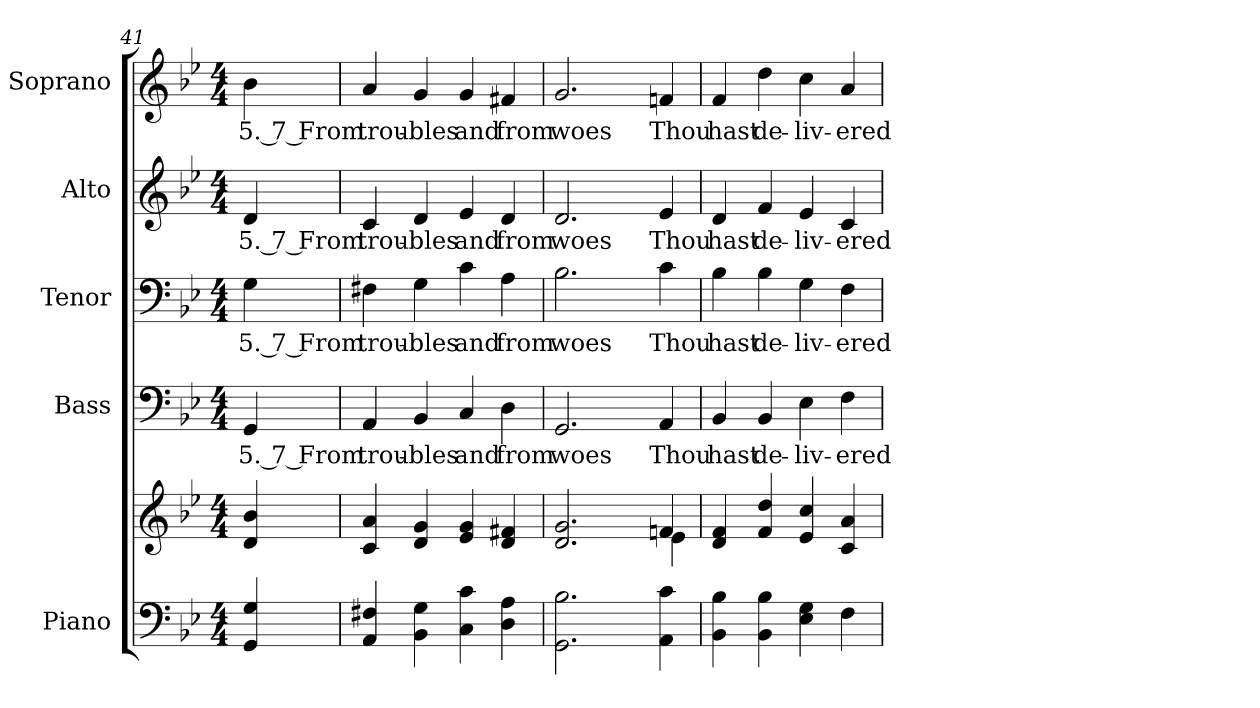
**kern	**kern	**kern	**text	**kern	**text	**kern	**text	**kern	**text
*part5	*part5	*part4	*part4	*part3	*part3	*part2	*part2	*part1	*part1
*staff6	*staff5	*staff4	*staff4	*staff3	*staff3	*staff2	*staff2	*staff1	*staff1
*I"Piano	*	*I"Bass	*	*I"Tenor	*	*I"Alto	*	*I"Soprano	*
*I'Pno.	*	*I'B.	*	*I'T.	*	*I'A.	*	*I'S.	*
!!LO:PB:g=z
*clefF4	*clefG2	*clefF4	*	*clefF4	*	*clefG2	*	*clefG2	*
*k[b-e-]	*k[b-e-]	*k[b-e-]	*	*k[b-e-]	*	*k[b-e-]	*	*k[b-e-]	*
*B-:	*B-:	*B-:	*	*B-:	*	*B-:	*	*B-:	*
*M4/4	*M4/4	*M4/4	*	*M4/4	*	*M4/4	*	*M4/4	*
=41	=41	=41	=41	=41	=41	=41	=41	=41	=41
!	!	!	!LO:LY:b:color=#000000	!	!	!	!	!	!
!	!	!	!	!	!LO:LY:b:color=#000000	!	!	!	!
!	!	!	!	!	!	!	!LO:LY:b:color=#000000	!	!
!	!	!	!	!	!	!	!	!	!LO:LY:b:color=#000000
4GGi/ 4Gi	4di/ 4b-i	4GGi/	5. 7 From	4Gi\	5. 7 From	4di/	5. 7 From	4b-i\	5. 7 From
=42	=42	=42	=42	=42	=42	=42	=42	=42	=42
!	!	!	!LO:LY:b:color=#000000	!	!	!	!	!	!
!	!	!	!	!	!LO:LY:b:color=#000000	!	!	!	!
!	!	!	!	!	!	!	!LO:LY:b:color=#000000	!	!
!	!	!	!	!	!	!	!	!	!LO:LY:b:color=#000000
4AAi/ 4F#Xi	4ci/ 4ai	4AAi/	trou-	4F#Xi\	trou-	4ci/	trou-	4ai/	trou-
!	!	!	!LO:LY:b:color=#000000	!	!	!	!	!	!
!	!	!	!	!	!LO:LY:b:color=#000000	!	!	!	!
!	!	!	!	!	!	!	!LO:LY:b:color=#000000	!	!
!	!	!	!	!	!	!	!	!	!LO:LY:b:color=#000000
4BB-i\ 4Gi	4di/ 4gi	4BB-i/	-bles	4Gi\	-bles	4di/	-bles	4gi/	-bles
!	!	!	!LO:LY:b:color=#000000	!	!	!	!	!	!
!	!	!	!	!	!LO:LY:b:color=#000000	!	!	!	!
!	!	!	!	!	!	!	!LO:LY:b:color=#000000	!	!
!	!	!	!	!	!	!	!	!	!LO:LY:b:color=#000000
4Ci\ 4ci	4e-i/ 4gi	4Ci/	and	4ci\	and	4e-i/	and	4gi/	and
!	!	!	!LO:LY:b:color=#000000	!	!	!	!	!	!
!	!	!	!	!	!LO:LY:b:color=#000000	!	!	!	!
!	!	!	!	!	!	!	!LO:LY:b:color=#000000	!	!
!	!	!	!	!	!	!	!	!	!LO:LY:b:color=#000000
4Di\ 4Ai	4di/ 4f#Xi	4Di\	from	4Ai\	from	4di/	from	4f#Xi/	from
=43	=43	=43	=43	=43	=43	=43	=43	=43	=43
*	*^	*	*	*	*	*	*	*	*
!	!	!	!	!LO:LY:b:color=#000000	!	!	!	!	!	!
!	!	!	!	!	!	!LO:LY:b:color=#000000	!	!	!	!
!	!	!	!	!	!	!	!	!LO:LY:b:color=#000000	!	!
!	!	!	!	!	!	!	!	!	!	!LO:LY:b:color=#000000
2.GGi\ 2.B-i	2.di/ 2.gi	2ryy	2.GGi/	woes	2.B-i\	woes	2.di/	woes	2.gi/	woes
.	.	4ryy	.	.	.	.	.	.	.	.
!	!	!	!	!LO:LY:b:color=#000000	!	!	!	!	!	!
!	!	!	!	!	!	!LO:LY:b:color=#000000	!	!	!	!
!	!	!	!	!	!	!	!	!LO:LY:b:color=#000000	!	!
!	!	!	!	!	!	!	!	!	!	!LO:LY:b:color=#000000
4AAi\ 4ci	4fni/	4e-i\	4AAi/	Thou	4ci\	Thou	4e-i/	Thou	4fni/	Thou
*	*v	*v	*	*	*	*	*	*	*	*
=44	=44	=44	=44	=44	=44	=44	=44	=44	=44
*	*^	*	*	*	*	*	*	*	*
!	!	!	!	!LO:LY:b:color=#000000	!	!	!	!	!	!
*	*v	*v	*	*	*	*	*	*	*	*
*	*^	*	*	*	*	*	*	*	*
!	!	!	!	!	!	!LO:LY:b:color=#000000	!	!	!	!
*	*v	*v	*	*	*	*	*	*	*	*
*	*^	*	*	*	*	*	*	*	*
!	!	!	!	!	!	!	!	!LO:LY:b:color=#000000	!	!
*	*v	*v	*	*	*	*	*	*	*	*
*	*^	*	*	*	*	*	*	*	*
!	!	!	!	!	!	!	!	!	!	!LO:LY:b:color=#000000
*	*v	*v	*	*	*	*	*	*	*	*
4BB-i\ 4B-i	4di/ 4fi	4BB-i/	hast	4B-i\	hast	4di/	hast	4fi/	hast
!	!	!	!LO:LY:b:color=#000000	!	!	!	!	!	!
!	!	!	!	!	!LO:LY:b:color=#000000	!	!	!	!
!	!	!	!	!	!	!	!LO:LY:b:color=#000000	!	!
!	!	!	!	!	!	!	!	!	!LO:LY:b:color=#000000
4BB-i\ 4B-i	4fi/ 4ddi	4BB-i/	de-	4B-i\	de-	4fi/	de-	4ddi\	de-
!	!	!	!LO:LY:b:color=#000000	!	!	!	!	!	!
!	!	!	!	!	!LO:LY:b:color=#000000	!	!	!	!
!	!	!	!	!	!	!	!LO:LY:b:color=#000000	!	!
!	!	!	!	!	!	!	!	!	!LO:LY:b:color=#000000
4E-i\ 4Gi	4e-i/ 4cci	4E-i\	-liv-	4Gi\	-liv-	4e-i/	-liv-	4cci\	-liv-
!	!	!	!LO:LY:b:color=#000000	!	!	!	!	!	!
!	!	!	!	!	!LO:LY:b:color=#000000	!	!	!	!
!	!	!	!	!	!	!	!LO:LY:b:color=#000000	!	!
!	!	!	!	!	!	!	!	!	!LO:LY:b:color=#000000
4Fi\	4ci/ 4ai	4Fi\	-ered	4Fi\	-ered	4ci/	-ered	4ai/	-ered
=	=	=	=	=	=	=	=	=	=
*-	*-	*-	*-	*-	*-	*-	*-	*-	*-
